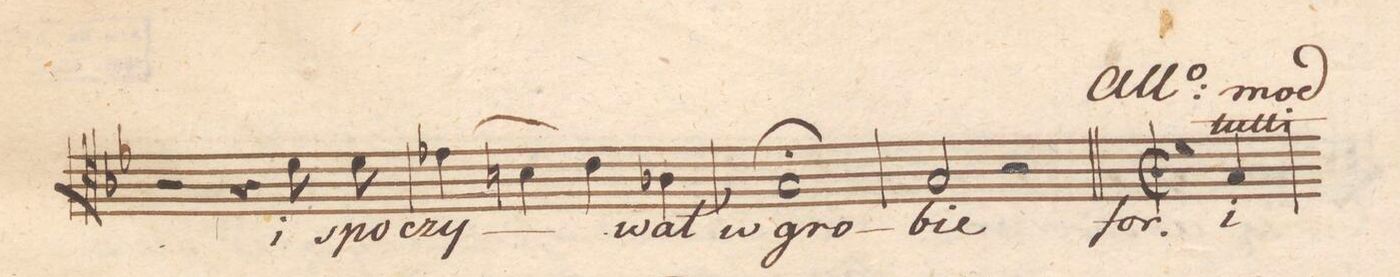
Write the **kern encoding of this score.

**kern	**text	**dynam
*I"Tenore	*	*
*clefC4	*	*
*k[b-]	*	*
*met(c)	*	*
*M4/4	*	*
2r	.	.
4r	.	.
8d\	i	.
8d\	spo-	.
=49	=49	=49
(4e-X\	-czy-	.
4Bn\	.	.
4c\)	.	.
4A-X\	-wał	.
=50	=50	=50
1G;	w_gro-	.
=	=	=
2G/	-bie	.
4r	.	.
=51	=51	=51
*M2/2	*	*
*met(c|)	*	*
4G/	i	f
=52	=52	=52
*-	*-	*-
